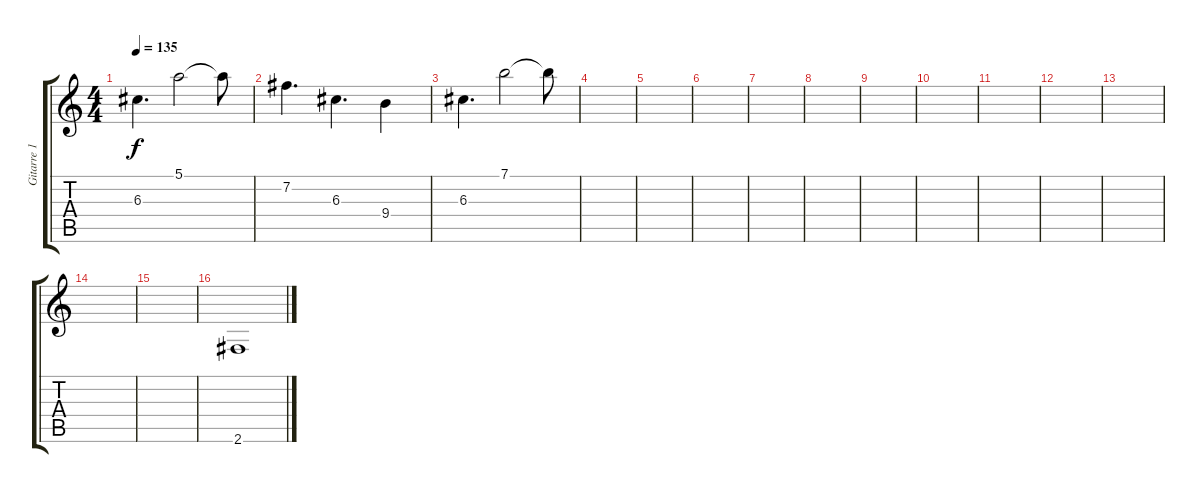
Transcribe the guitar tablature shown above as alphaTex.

\track ("Gitarre 1" "Gitarre 1") {instrument electricguitarclean}
\staff {score tabs}
\tuning (E4 B3 G3 D3 A2 E2) {hide}
\ts (4 4)
\tempo 135
\clef g2
\ks c
6.3.4{d dy f} 5.1.2 5.1{t}.8 |
7.2.4{d} 6.3.4{d} 9.4.4 |
6.3.4{d} 7.1.2 7.1{t}.8 |
|
|
|
|
|
|
|
|
|
|
|
|
2.6.1
